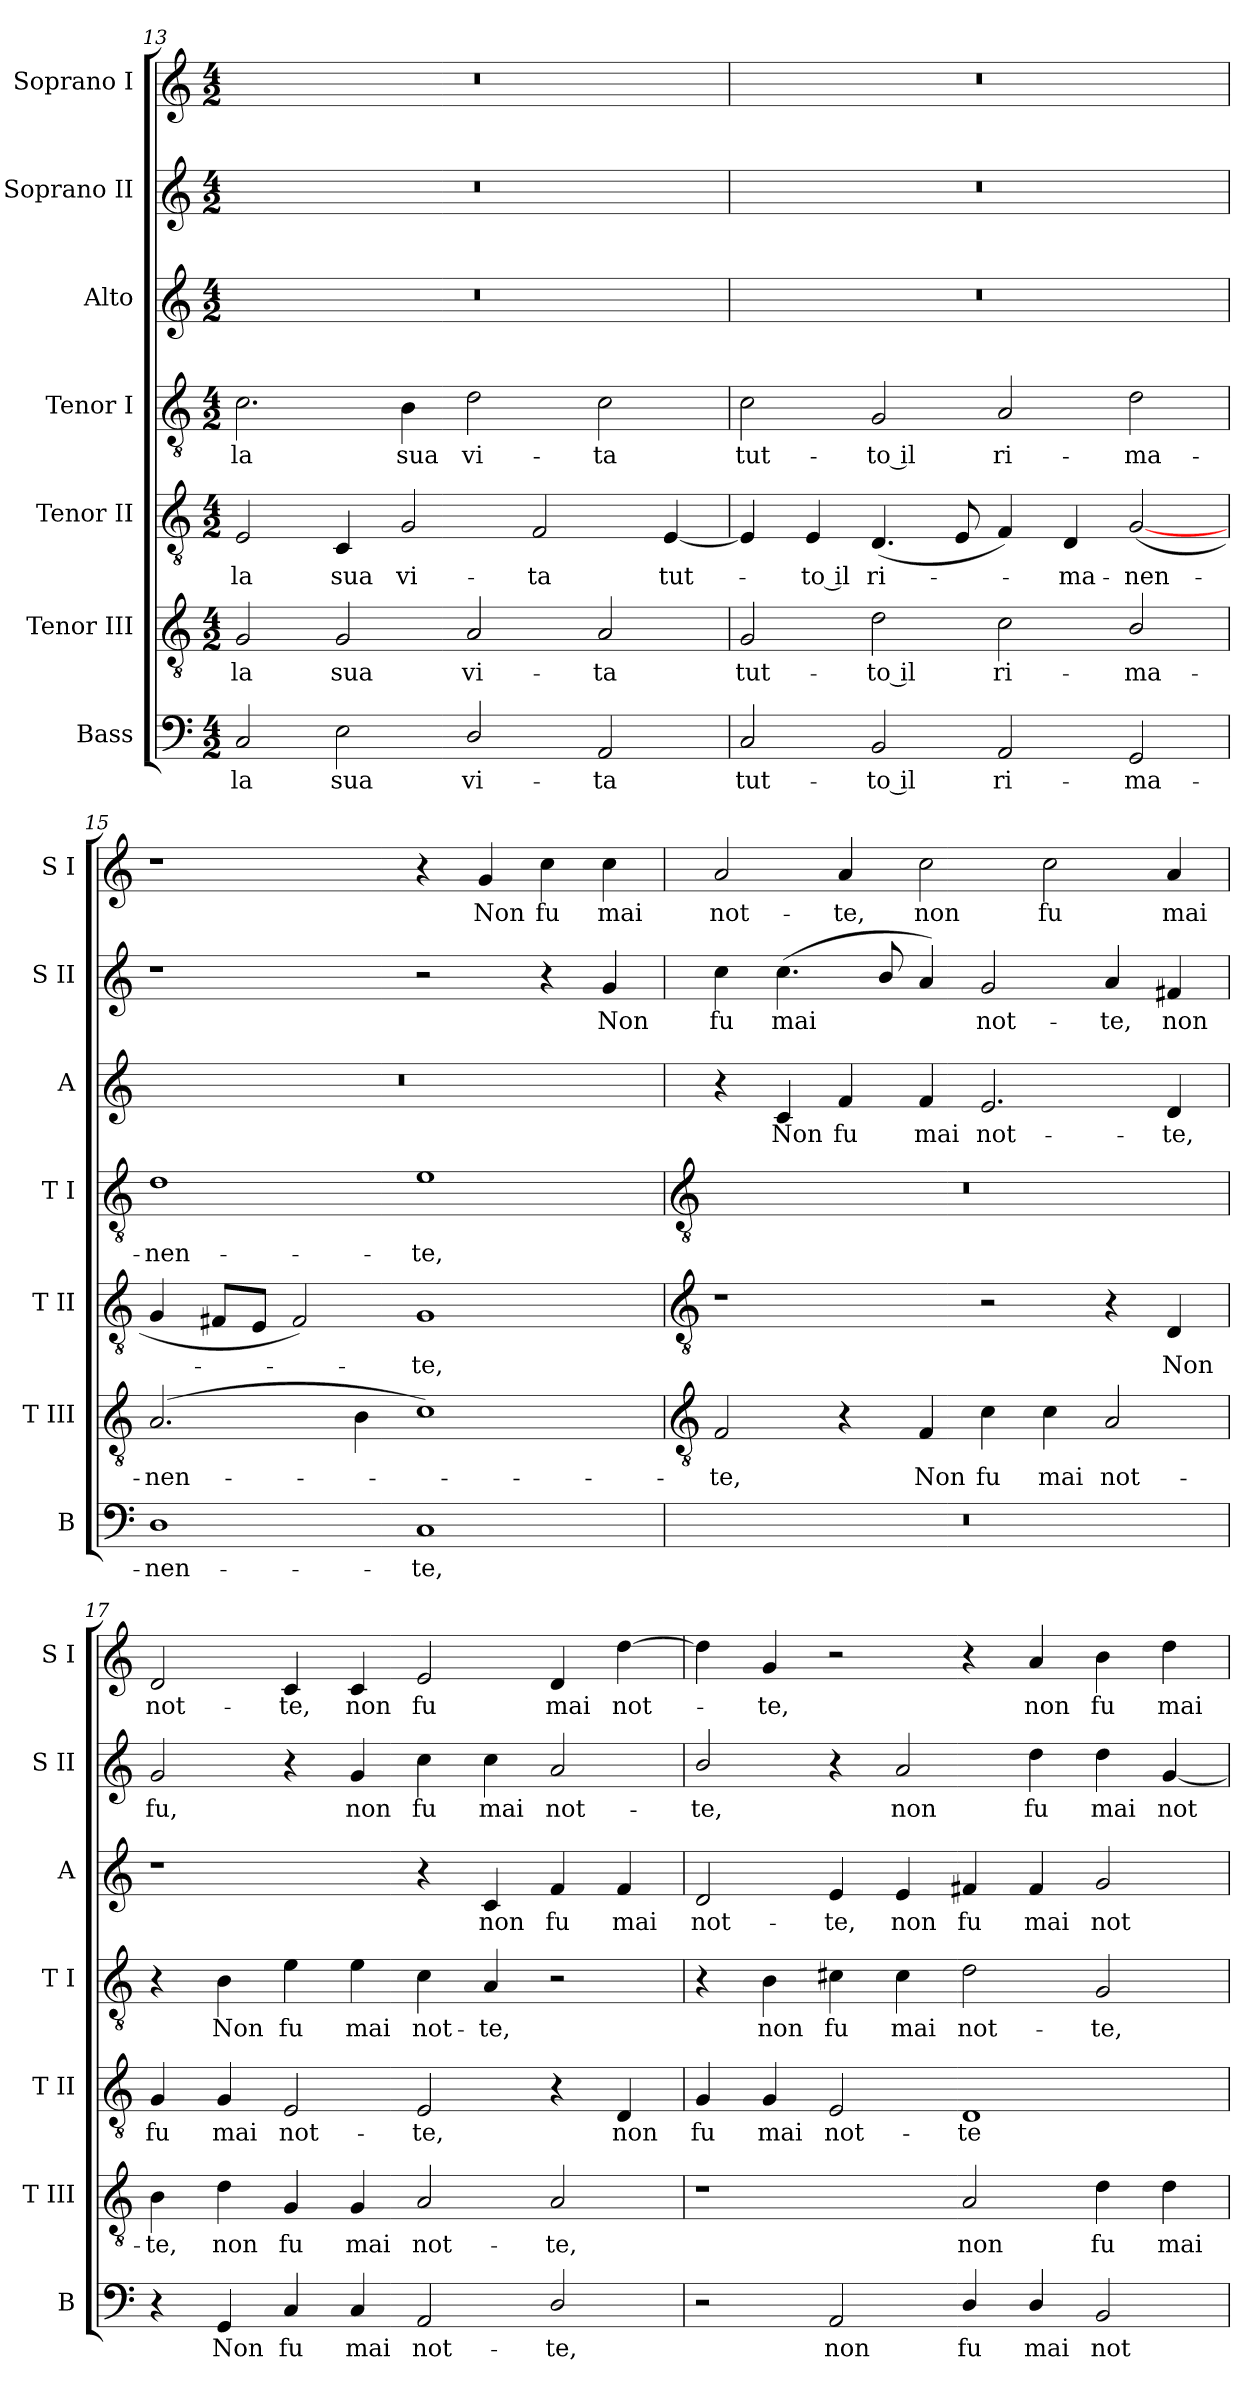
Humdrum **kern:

**kern	**text	**kern	**text	**kern	**text	**kern	**text	**kern	**text	**kern	**text	**kern	**text
*part7	*part7	*part6	*part6	*part5	*part5	*part4	*part4	*part3	*part3	*part2	*part2	*part1	*part1
*staff7	*staff7	*staff6	*staff6	*staff5	*staff5	*staff4	*staff4	*staff3	*staff3	*staff2	*staff2	*staff1	*staff1
*I"Bass	*	*I"Tenor III	*	*I"Tenor II	*	*I"Tenor I	*	*I"Alto	*	*I"Soprano II	*	*I"Soprano I	*
*I'B	*	*I'T III	*	*I'T II	*	*I'T I	*	*I'A	*	*I'S II	*	*I'S I	*
*clefF4	*	*clefGv2	*	*clefGv2	*	*clefGv2	*	*clefG2	*	*clefG2	*	*clefG2	*
*k[]	*	*k[]	*	*k[]	*	*k[]	*	*k[]	*	*k[]	*	*k[]	*
*C:	*	*C:	*	*C:	*	*C:	*	*C:	*	*C:	*	*C:	*
*M4/2	*	*M4/2	*	*M4/2	*	*M4/2	*	*M4/2	*	*M4/2	*	*M4/2	*
=13	=13	=13	=13	=13	=13	=13	=13	=13	=13	=13	=13	=13	=13
!	!LO:LY:b	!	!LO:LY:b	!	!LO:LY:b	!	!LO:LY:b	!	!	!	!	!	!
2C	la	2G	la	2E	la	2.c	la	0r	.	0r	.	0r	.
!	!LO:LY:b	!	!LO:LY:b	!	!LO:LY:b	!	!	!	!	!	!	!	!
2E	sua	2G	sua	4C	sua	.	.	.	.	.	.	.	.
!	!	!	!	!	!LO:LY:b	!	!LO:LY:b	!	!	!	!	!	!
.	.	.	.	2G	vi-	4B	sua	.	.	.	.	.	.
!	!LO:LY:b	!	!LO:LY:b	!	!	!	!LO:LY:b	!	!	!	!	!	!
2D/	vi-	2A	vi-	.	.	2d	vi-	.	.	.	.	.	.
!	!	!	!	!	!LO:LY:b	!	!	!	!	!	!	!	!
.	.	.	.	2F	-ta	.	.	.	.	.	.	.	.
!	!LO:LY:b	!	!LO:LY:b	!	!	!	!LO:LY:b	!	!	!	!	!	!
2AA	-ta	2A	-ta	.	.	2c	-ta	.	.	.	.	.	.
!	!	!	!	!	!LO:LY:b	!	!	!	!	!	!	!	!
.	.	.	.	[4E	tut-	.	.	.	.	.	.	.	.
=14	=14	=14	=14	=14	=14	=14	=14	=14	=14	=14	=14	=14	=14
!	!LO:LY:b	!	!LO:LY:b	!	!	!	!LO:LY:b	!	!	!	!	!	!
2C	tut-	2G	tut-	4E]	.	2c	tut-	0r	.	0r	.	0r	.
!	!	!	!	!	!LO:LY:b	!	!	!	!	!	!	!	!
.	.	.	.	4E	to il	.	.	.	.	.	.	.	.
!	!LO:LY:b	!	!LO:LY:b	!	!LO:LY:b	!	!LO:LY:b	!	!	!	!	!	!
2BB	-to il	2d	-to il	(<4.D	ri-	2G	-to il	.	.	.	.	.	.
.	.	.	.	8E	.	.	.	.	.	.	.	.	.
!	!LO:LY:b	!	!LO:LY:b	!	!	!	!LO:LY:b	!	!	!	!	!	!
2AA	ri-	2c	ri-	4F)	.	2A	ri-	.	.	.	.	.	.
!	!	!	!	!	!LO:LY:b	!	!	!	!	!	!	!	!
.	.	.	.	4D	ma-	.	.	.	.	.	.	.	.
!	!LO:LY:b	!	!LO:LY:b	!	!LO:LY:b	!	!LO:LY:b	!	!	!	!	!	!
2GG	-ma-	2B/	-ma-	(<[2G	-nen-	2d	-ma-	.	.	.	.	.	.
=15	=15	=15	=15	=15	=15	=15	=15	=15	=15	=15	=15	=15	=15
!	!LO:LY:b	!	!LO:LY:b	!	!	!	!LO:LY:b	!	!	!	!	!	!
1D	-nen-	(>2.A/	-nen-	4G	.	1d	-nen-	0r	.	1r	.	1r	.
.	.	.	.	8F#XL	.	.	.	.	.	.	.	.	.
.	.	.	.	8EJ	.	.	.	.	.	.	.	.	.
.	.	.	.	2F#)	.	.	.	.	.	.	.	.	.
.	.	4B	.	.	.	.	.	.	.	.	.	.	.
!	!LO:LY:b	!	!	!	!LO:LY:b	!	!LO:LY:b	!	!	!	!	!	!
1C	-te,	1c)	.	1G	te,	1e	-te,	.	.	2r	.	4r	.
!	!	!	!	!	!	!	!	!	!	!	!	!	!LO:LY:b
.	.	.	.	.	.	.	.	.	.	.	.	4g	Non
!	!	!	!	!	!	!	!	!	!	!	!	!	!LO:LY:b
.	.	.	.	.	.	.	.	.	.	4r	.	4cc	fu
!	!	!	!	!	!	!	!	!	!	!	!LO:LY:b	!	!LO:LY:b
.	.	.	.	.	.	.	.	.	.	4g	Non	4cc	mai
!!LO:LB:g=z
=16	=16	=16	=16	=16	=16	=16	=16	=16	=16	=16	=16	=16	=16
*	*	*clefGv2	*	*clefGv2	*	*clefGv2	*	*	*	*	*	*	*
!	!	!	!LO:LY:b	!	!	!	!	!	!	!	!LO:LY:b	!	!LO:LY:b
0r	.	2F	te,	1r	.	0r	.	4r	.	4cc	fu	2a	not-
!	!	!	!	!	!	!	!	!	!LO:LY:b	!	!LO:LY:b	!	!
.	.	.	.	.	.	.	.	4c	Non	(<4.cc	mai	.	.
!	!	!	!	!	!	!	!	!	!LO:LY:b	!	!	!	!LO:LY:b
.	.	4r	.	.	.	.	.	4f	fu	.	.	4a	-te,
.	.	.	.	.	.	.	.	.	.	8b/	.	.	.
!	!	!	!LO:LY:b	!	!	!	!	!	!LO:LY:b	!	!	!	!LO:LY:b
.	.	4F	Non	.	.	.	.	4f	mai	4a)	.	2cc	non
!	!	!	!LO:LY:b	!	!	!	!	!	!LO:LY:b	!	!LO:LY:b	!	!
.	.	4c	fu	2r	.	.	.	2.e	not-	2g	not-	.	.
!	!	!	!LO:LY:b	!	!	!	!	!	!	!	!	!	!LO:LY:b
.	.	4c	mai	.	.	.	.	.	.	.	.	2cc	fu
!	!	!	!LO:LY:b	!	!	!	!	!	!	!	!LO:LY:b	!	!
.	.	2A	not-	4r	.	.	.	.	.	4a	-te,	.	.
!	!	!	!	!	!LO:LY:b	!	!	!	!LO:LY:b	!	!LO:LY:b	!	!LO:LY:b
.	.	.	.	4D	Non	.	.	4d	-te,	4f#X	non	4a	mai
=17	=17	=17	=17	=17	=17	=17	=17	=17	=17	=17	=17	=17	=17
!	!	!	!LO:LY:b	!	!LO:LY:b	!	!	!	!	!	!LO:LY:b	!	!LO:LY:b
4r	.	4B	-te,	4G	fu	4r	.	1r	.	2g	fu,	2d	not-
!	!LO:LY:b	!	!LO:LY:b	!	!LO:LY:b	!	!LO:LY:b	!	!	!	!	!	!
4GG	Non	4d	non	4G	mai	4B	Non	.	.	.	.	.	.
!	!LO:LY:b	!	!LO:LY:b	!	!LO:LY:b	!	!LO:LY:b	!	!	!	!	!	!LO:LY:b
4C	fu	4G	fu	2E	not-	4e	fu	.	.	4r	.	4c	-te,
!	!LO:LY:b	!	!LO:LY:b	!	!	!	!LO:LY:b	!	!	!	!LO:LY:b	!	!LO:LY:b
4C	mai	4G	mai	.	.	4e	mai	.	.	4g	non	4c	non
!	!LO:LY:b	!	!LO:LY:b	!	!LO:LY:b	!	!LO:LY:b	!	!	!	!LO:LY:b	!	!LO:LY:b
2AA	not-	2A	not-	2E	-te,	4c	not-	4r	.	4cc	fu	2e	fu
!	!	!	!	!	!	!	!LO:LY:b	!	!LO:LY:b	!	!LO:LY:b	!	!
.	.	.	.	.	.	4A	-te,	4c	non	4cc	mai	.	.
!	!LO:LY:b	!	!LO:LY:b	!	!	!	!	!	!LO:LY:b	!	!LO:LY:b	!	!LO:LY:b
2D/	-te,	2A	-te,	4r	.	2r	.	4f	fu	2a	not-	4d	mai
!	!	!	!	!	!LO:LY:b	!	!	!	!LO:LY:b	!	!	!	!LO:LY:b
.	.	.	.	4D	non	.	.	4f	mai	.	.	[4dd	not-
=18	=18	=18	=18	=18	=18	=18	=18	=18	=18	=18	=18	=18	=18
!	!	!	!	!	!LO:LY:b	!	!	!	!LO:LY:b	!	!LO:LY:b	!	!
2r	.	1r	.	4G	fu	4r	.	2d	not-	2b/	-te,	4dd]	.
!	!	!	!	!	!LO:LY:b	!	!LO:LY:b	!	!	!	!	!	!LO:LY:b
.	.	.	.	4G	mai	4B	non	.	.	.	.	4g	te,
!	!LO:LY:b	!	!	!	!LO:LY:b	!	!LO:LY:b	!	!LO:LY:b	!	!	!	!
2AA	non	.	.	2E	not-	4c#X	fu	4e	-te,	4r	.	2r	.
!	!	!	!	!	!	!	!LO:LY:b	!	!LO:LY:b	!	!LO:LY:b	!	!
.	.	.	.	.	.	4c#	mai	4e	non	2a	non	.	.
!	!LO:LY:b	!	!LO:LY:b	!	!LO:LY:b	!	!LO:LY:b	!	!LO:LY:b	!	!	!	!
4D/	fu	2A	non	1D	-te	2d	not-	4f#X	fu	.	.	4r	.
!	!LO:LY:b	!	!	!	!	!	!	!	!LO:LY:b	!	!LO:LY:b	!	!LO:LY:b
4D/	mai	.	.	.	.	.	.	4f#	mai	4dd	fu	4a	non
!	!LO:LY:b	!	!LO:LY:b	!	!	!	!LO:LY:b	!	!LO:LY:b	!	!LO:LY:b	!	!LO:LY:b
2BB	not-	4d	fu	.	.	2G	-te,	2g	not-	4dd	mai	4b	fu
!	!	!	!LO:LY:b	!	!	!	!	!	!	!	!LO:LY:b	!	!LO:LY:b
.	.	4d	mai	.	.	.	.	.	.	[4g	not-	4dd	mai
=	=	=	=	=	=	=	=	=	=	=	=	=	=
*-	*-	*-	*-	*-	*-	*-	*-	*-	*-	*-	*-	*-	*-
